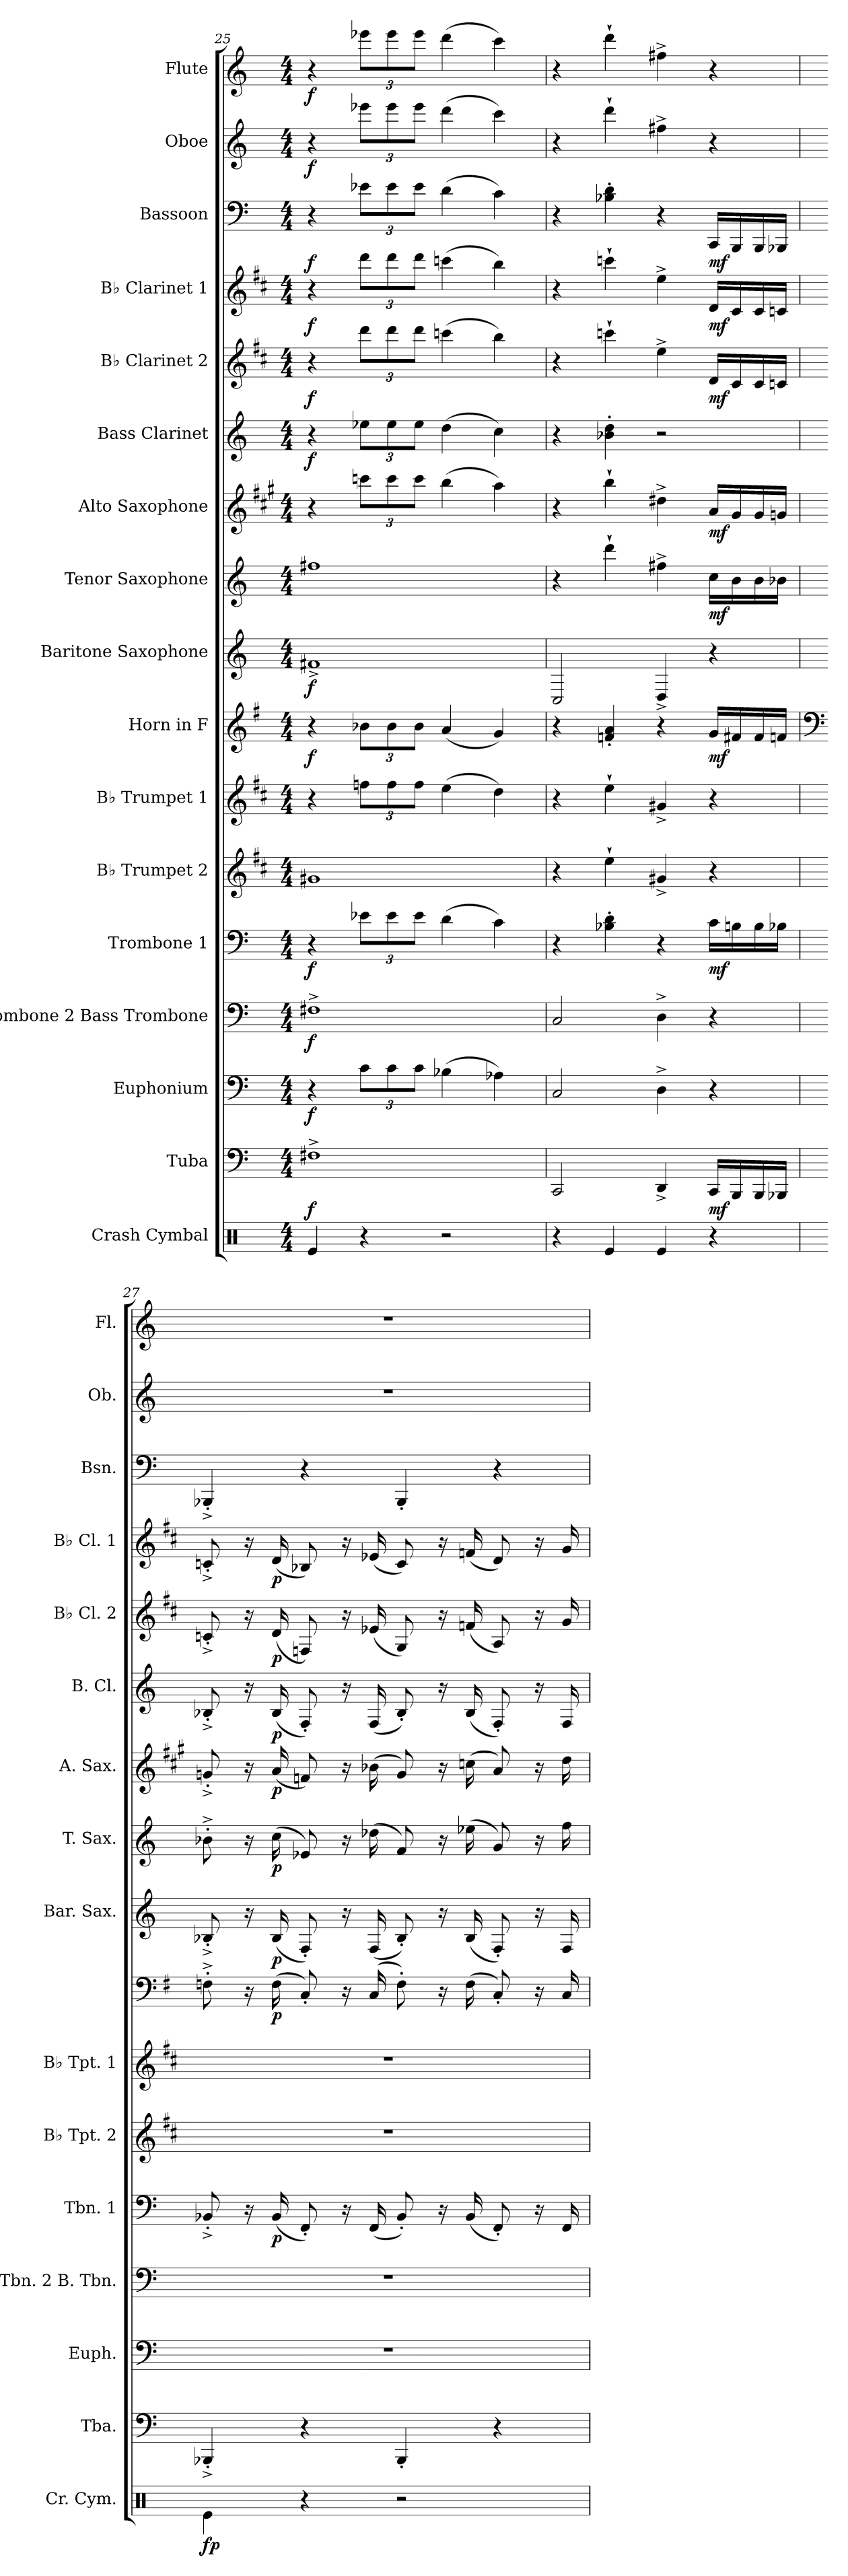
**kern	**dynam	**kern	**dynam	**kern	**dynam	**kern	**dynam	**kern	**dynam	**kern	**kern	**kern	**dynam	**kern	**dynam	**kern	**dynam	**kern	**dynam	**kern	**dynam	**kern	**dynam	**kern	**dynam	**kern	**dynam	**kern	**dynam	**kern	**dynam
*part17	*part17	*part16	*part16	*part15	*part15	*part14	*part14	*part13	*part13	*part12	*part11	*part10	*part10	*part9	*part9	*part8	*part8	*part7	*part7	*part6	*part6	*part5	*part5	*part4	*part4	*part3	*part3	*part2	*part2	*part1	*part1
*staff17	*staff17	*staff16	*staff16	*staff15	*staff15	*staff14	*staff14	*staff13	*staff13	*staff12	*staff11	*staff10	*staff10	*staff9	*staff9	*staff8	*staff8	*staff7	*staff7	*staff6	*staff6	*staff5	*staff5	*staff4	*staff4	*staff3	*staff3	*staff2	*staff2	*staff1	*staff1
*I"Crash Cymbal	*	*I"Tuba	*	*I"Euphonium	*	*I"Trombone 2 Bass Trombone	*	*I"Trombone 1	*	*I"B♭ Trumpet 2	*I"B♭ Trumpet 1	*I"Horn in F	*	*I"Baritone Saxophone	*	*I"Tenor Saxophone	*	*I"Alto Saxophone	*	*I"Bass Clarinet	*	*I"B♭ Clarinet 2	*	*I"B♭ Clarinet 1	*	*I"Bassoon	*	*I"Oboe	*	*I"Flute	*
*I'Cr. Cym.	*	*I'Tba.	*	*I'Euph.	*	*I'Tbn. 2 B. Tbn.	*	*I'Tbn. 1	*	*I'B♭ Tpt. 2	*I'B♭ Tpt. 1	*	*	*I'Bar. Sax.	*	*I'T. Sax.	*	*I'A. Sax.	*	*I'B. Cl.	*	*I'B♭ Cl. 2	*	*I'B♭ Cl. 1	*	*I'Bsn.	*	*I'Ob.	*	*I'Fl.	*
*clefX	*	*clefF4	*	*clefF4	*	*clefF4	*	*clefF4	*	*clefG2	*clefG2	*clefG2	*	*clefG2	*	*clefG2	*	*clefG2	*	*clefG2	*	*clefG2	*	*clefG2	*	*clefF4	*	*clefG2	*	*clefG2	*
*	*	*	*	*	*	*	*	*	*	*ITrd1c2	*ITrd1c2	*ITrd4c7	*	*ITrd12c21	*	*ITrd8c14	*	*ITrd5c9	*	*ITrd8c14	*	*ITrd1c2	*	*ITrd1c2	*	*	*	*	*	*	*
*k[]	*	*k[]	*	*k[]	*	*k[]	*	*k[]	*	*k[]	*k[]	*k[]	*	*k[]	*	*k[]	*	*k[]	*	*k[]	*	*k[]	*	*k[]	*	*k[]	*	*k[]	*	*k[]	*
*M4/4	*	*M4/4	*	*M4/4	*	*M4/4	*	*M4/4	*	*M4/4	*M4/4	*M4/4	*	*M4/4	*	*M4/4	*	*M4/4	*	*M4/4	*	*M4/4	*	*M4/4	*	*M4/4	*	*M4/4	*	*M4/4	*
=25	=25	=25	=25	=25	=25	=25	=25	=25	=25	=25	=25	=25	=25	=25	=25	=25	=25	=25	=25	=25	=25	=25	=25	=25	=25	=25	=25	=25	=25	=25	=25
!	!	!	!LO:DY:b	!	!LO:DY:b	!	!LO:DY:b	!	!LO:DY:b	!	!	!	!LO:DY:b	!	!LO:DY:b	!	!	!	!	!	!LO:DY:b	!	!LO:DY:b	!	!LO:DY:b	!	!LO:DY:b	!	!LO:DY:b	!	!LO:DY:b
4Re/	.	1F#X^	f	4r	f	1F#X^	f	4r	f	1f#X	4r	4r	f	1F#X^	f	1f#X	.	4r	.	4r	f	4r	f	4r	f	4r	f	4r	f	4r	f
*	*	*	*	*Xbrackettup	*	*	*	*Xbrackettup	*	*	*Xbrackettup	*Xbrackettup	*	*	*	*	*	*Xbrackettup	*	*Xbrackettup	*	*Xbrackettup	*	*Xbrackettup	*	*Xbrackettup	*	*Xbrackettup	*	*Xbrackettup	*
4r	.	.	.	12c\L	.	.	.	12e-X\L	.	.	12ee-X\L	12e-X\L	.	.	.	.	.	12ee-X\L	.	12e-X\L	.	12ccc\L	.	12ccc\L	.	12e-X\L	.	12eee-X\L	.	12eee-X\L	.
.	.	.	.	12c\	.	.	.	12e-\	.	.	12ee-\	12e-\	.	.	.	.	.	12ee-\	.	12e-\	.	12ccc\	.	12ccc\	.	12e-\	.	12eee-\	.	12eee-\	.
.	.	.	.	12c\J	.	.	.	12e-\J	.	.	12ee-\J	12e-\J	.	.	.	.	.	12ee-\J	.	12e-\J	.	12ccc\J	.	12ccc\J	.	12e-\J	.	12eee-\J	.	12eee-\J	.
2r	.	.	.	(>4B-X\	.	.	.	(>4d\	.	.	(>4dd\	(<4d/	.	.	.	.	.	(>4dd\	.	(>4d\	.	(>4bb-X\	.	(>4bb-X\	.	(>4d\	.	(>4ddd\	.	(>4ddd\	.
.	.	.	.	4A-X\)	.	.	.	4c\)	.	.	4cc\)	4c/)	.	.	.	.	.	4cc\)	.	4c\)	.	4aa\)	.	4aa\)	.	4c\)	.	4ccc\)	.	4ccc\)	.
=26	=26	=26	=26	=26	=26	=26	=26	=26	=26	=26	=26	=26	=26	=26	=26	=26	=26	=26	=26	=26	=26	=26	=26	=26	=26	=26	=26	=26	=26	=26	=26
4r	.	2CC/	.	2C/	.	2C/	.	4r	.	4r	4r	4r	.	2CC/	.	4r	.	4r	.	4r	.	4r	.	4r	.	4r	.	4r	.	4r	.
4Re/	.	.	.	.	.	.	.	4B-X\' 4d\'	.	4dd`\	4dd`\	4B-X/' 4d/'	.	.	.	4dd`\	.	4dd`\	.	4B-X\' 4d\'	.	4bb-X`\	.	4bb-X`\	.	4B-X\' 4d\'	.	4ddd`\	.	4ddd`\	.
4Re/	.	4DD^/	.	4D^\	.	4D^\	.	4r	.	4f#X^/	4f#X^/	4r	.	4DD^/	.	4f#X^\	.	4f#X^\	.	2r	.	4dd^\	.	4dd^\	.	4r	.	4ff#X^\	.	4ff#X^\	.
!	!	!	!LO:DY:b	!	!	!	!	!	!LO:DY:b	!	!	!	!LO:DY:b	!	!	!	!LO:DY:b	!	!LO:DY:b	!	!	!	!LO:DY:b	!	!LO:DY:b	!	!LO:DY:b	!	!	!	!
4r	.	16CC/LL	mf	4r	.	4r	.	16c\LL	mf	4r	4r	16c/LL	mf	4r	.	16c\LL	mf	16c/LL	mf	.	.	16c/LL	mf	16c/LL	mf	16CC/LL	mf	4r	.	4r	.
.	.	16BBB/	.	.	.	.	.	16Bn\	.	.	.	16Bn/	.	.	.	16B\	.	16B/	.	.	.	16B/	.	16B/	.	16BBB/	.	.	.	.	.
.	.	16BBB/	.	.	.	.	.	16B\	.	.	.	16B/	.	.	.	16B\	.	16B/	.	.	.	16B/	.	16B/	.	16BBB/	.	.	.	.	.
.	.	16BBB-X/JJ	.	.	.	.	.	16B-X\JJ	.	.	.	16B-X/JJ	.	.	.	16B-X\JJ	.	16B-X/JJ	.	.	.	16B-X/JJ	.	16B-X/JJ	.	16BBB-X/JJ	.	.	.	.	.
!!LO:PB:g=z
=27	=27	=27	=27	=27	=27	=27	=27	=27	=27	=27	=27	=27	=27	=27	=27	=27	=27	=27	=27	=27	=27	=27	=27	=27	=27	=27	=27	=27	=27	=27	=27
*	*	*	*	*	*	*	*	*	*	*	*	*clefF4	*	*	*	*	*	*	*	*	*	*	*	*	*	*	*	*	*	*	*
!	!LO:DY:b	!	!	!	!	!	!	!	!	!	!	!	!	!	!	!	!	!	!	!	!	!	!	!	!	!	!	!	!	!	!
4Re\	fp	4BBB-X'^/	.	1r	.	1r	.	8BB-X'^/	.	1r	1r	8BB-X'^\	.	8BB-X'^/	.	8B-X'^\	.	8B-X'^/	.	8BB-X'^/	.	8B-X'^/	.	8B-X'^/	.	4BBB-X'^/	.	1r	.	1r	.
.	.	.	.	.	.	.	.	16r	.	.	.	16r	.	16r	.	16r	.	16r	.	16r	.	16r	.	16r	.	.	.	.	.	.	.
!	!	!	!	!	!	!	!	!	!LO:DY:b	!	!	!	!LO:DY:b	!	!LO:DY:b	!	!LO:DY:b	!	!LO:DY:b	!	!LO:DY:b	!	!LO:DY:b	!	!LO:DY:b	!	!	!	!	!	!
.	.	.	.	.	.	.	.	(<16BB-/	p	.	.	(>16BB-\	p	(<16BB-/	p	(>16c\	p	(<16c/	p	(<16BB-/	p	(<16c/	p	(<16c/	p	.	.	.	.	.	.
4r	.	4r	.	.	.	.	.	8FF'/)	.	.	.	8FF'/)	.	8FF'/)	.	8E-X/)	.	8A-X/)	.	8FF'/)	.	8E-X/)	.	8A-X/)	.	4r	.	.	.	.	.
.	.	.	.	.	.	.	.	16r	.	.	.	16r	.	16r	.	16r	.	16r	.	16r	.	16r	.	16r	.	.	.	.	.	.	.
.	.	.	.	.	.	.	.	(<16FF/	.	.	.	(>16FF/	.	(<16FF/	.	(>16d-X\	.	(>16d-X\	.	(<16FF/	.	(<16d-X/	.	(<16d-X/	.	.	.	.	.	.	.
2r	.	4BBB-'/	.	.	.	.	.	8BB-'/)	.	.	.	8BB-'\)	.	8BB-'/)	.	8F/)	.	8B-/)	.	8BB-'/)	.	8F/)	.	8B-/)	.	4BBB-'/	.	.	.	.	.
.	.	.	.	.	.	.	.	16r	.	.	.	16r	.	16r	.	16r	.	16r	.	16r	.	16r	.	16r	.	.	.	.	.	.	.
.	.	.	.	.	.	.	.	(<16BB-/	.	.	.	(>16BB-\	.	(<16BB-/	.	(>16e-X\	.	(>16e-X\	.	(<16BB-/	.	(<16e-X/	.	(<16e-X/	.	.	.	.	.	.	.
.	.	4r	.	.	.	.	.	8FF'/)	.	.	.	8FF'/)	.	8FF'/)	.	8G/)	.	8c/)	.	8FF'/)	.	8G/)	.	8c/)	.	4r	.	.	.	.	.
.	.	.	.	.	.	.	.	16r	.	.	.	16r	.	16r	.	16r	.	16r	.	16r	.	16r	.	16r	.	.	.	.	.	.	.
.	.	.	.	.	.	.	.	16FF/	.	.	.	16FF/	.	16FF/	.	16f\	.	16f\	.	16FF/	.	16f/	.	16f/	.	.	.	.	.	.	.
=	=	=	=	=	=	=	=	=	=	=	=	=	=	=	=	=	=	=	=	=	=	=	=	=	=	=	=	=	=	=	=
*-	*-	*-	*-	*-	*-	*-	*-	*-	*-	*-	*-	*-	*-	*-	*-	*-	*-	*-	*-	*-	*-	*-	*-	*-	*-	*-	*-	*-	*-	*-	*-
